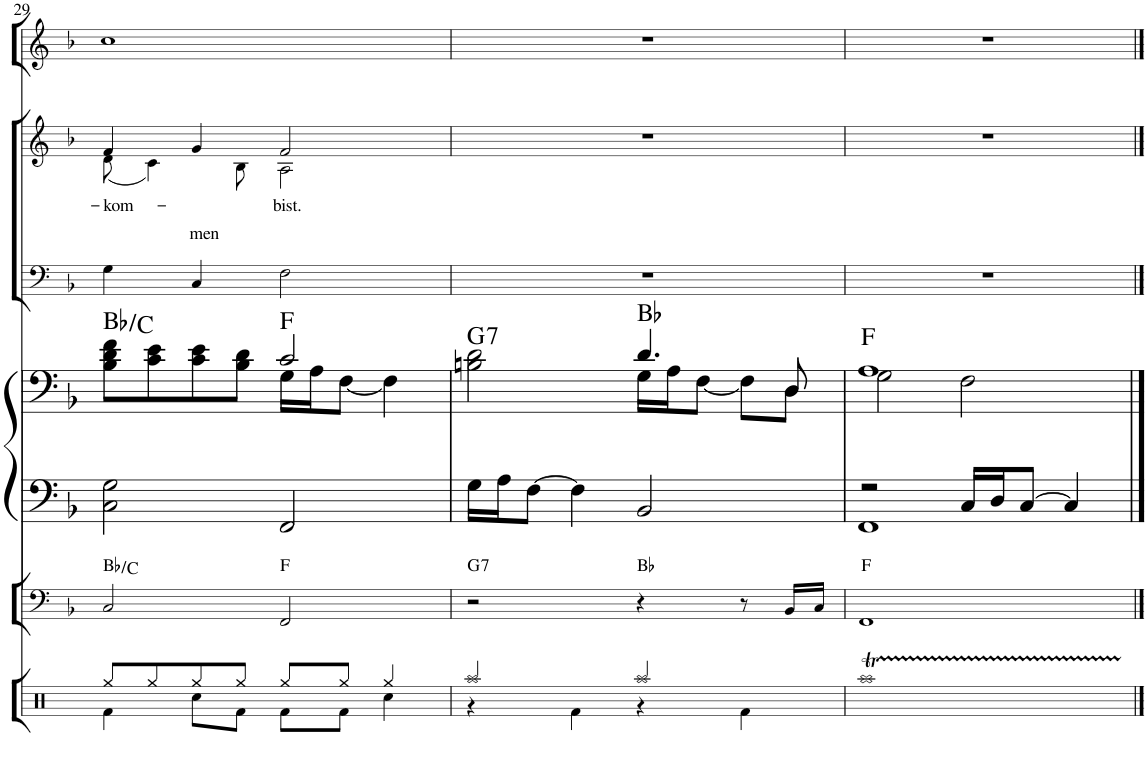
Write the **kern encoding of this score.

**kern	**harte	**kern	**kern	**harte	**kern	**kern	**text	**text	**kern
*part5	*part5	*part4	*part4	*part4	*part3	*part2	*part2	*part2	*part1
*staff6	*	*staff5	*staff4	*	*staff3	*staff2	*staff2	*staff2	*staff1
*I"Bass	*	*I"Klav.	*	*	*I"M.	*I"S. A.	*	*	*I"Solo- Instr.
!!LO:PB:g=z
*clefF4	*	*clefF4	*clefF4	*	*clefF4	*clefG2	*	*	*clefG2
*Trd7c12	*	*	*	*	*	*	*	*	*
*k[b-]	*	*k[b-]	*k[b-]	*	*k[b-]	*k[b-]	*	*	*k[b-]
*M4/4	*	*M4/4	*M4/4	*	*M4/4	*M4/4	*	*	*M4/4
=29	=29	=29	=29	=29	=29	=29	=29	=29	=29
*	*	*	*^	*	*	*^	*	*	*
!	!	!	!	!	!	!	!	!	!	!LO:LY:b	!
2C/	Bb:maj/2	2C\ 2G\	8B-\ 8d\ 8f\L	2ryy	Bb:maj/2	4G\	4f/	(8d\	.	-kom-	1cc
.	.	.	8c\ 8e\	.	.	.	.	4c\)	.	.	.
.	.	.	8c\ 8e\	.	.	4C/	4g/	.	.	.	.
!	!	!	!	!	!	!	!	!	!	!LO:LY:b	!
.	.	.	8B-\ 8d\J	.	.	.	.	8B-\	.	-men	.
!	!	!	!	!	!	!	!	!	!	!LO:LY:b	!
2FF/	F:maj	2FF/	2c/	16G\LL	F:maj	2F\	2f/	2A\	.	bist.	.
.	.	.	.	16A\J	.	.	.	.	.	.	.
.	.	.	.	[8F\J	.	.	.	.	.	.	.
.	.	.	.	4F\]	.	.	.	.	.	.	.
*	*	*	*	*	*	*	*v	*v	*	*	*
=30	=30	=30	=30	=30	=30	=30	=30	=30	=30	=30
!	!LO:H:kt=7	!	!	!	!LO:H:kt=7	!	!	!	!	!
2r	G:7	16G\LL	2Bn\ 2d\	2ryy	G:7	1r	1r	.	.	1r
.	.	16A\J	.	.	.	.	.	.	.	.
.	.	[8F\J	.	.	.	.	.	.	.	.
.	.	4F\]	.	.	.	.	.	.	.	.
4r	Bb:maj	2BB-/	4.d/	16G\LL	Bb:maj	.	.	.	.	.
.	.	.	.	16A\J	.	.	.	.	.	.
.	.	.	.	[8F\J	.	.	.	.	.	.
8r	.	.	.	8F\L]	.	.	.	.	.	.
16BB-/LL	.	.	8D/	8D\J	.	.	.	.	.	.
16C/JJ	.	.	.	.	.	.	.	.	.	.
=31	=31	=31	=31	=31	=31	=31	=31	=31	=31	=31
*	*	*^	*	*	*	*	*	*	*	*
1FF	F:maj	2r	1FF	1A	2G\	F:maj	1r	1r	.	.	1r
.	.	16C/LL	.	.	2F\	.	.	.	.	.	.
.	.	16D/J	.	.	.	.	.	.	.	.	.
.	.	[8C/J	.	.	.	.	.	.	.	.	.
.	.	4C/]	.	.	.	.	.	.	.	.	.
*	*	*v	*v	*	*	*	*	*	*	*	*
*	*	*	*v	*v	*	*	*	*	*	*
==	==	==	==	==	==	==	==	==	==
*-	*-	*-	*-	*-	*-	*-	*-	*-	*-
